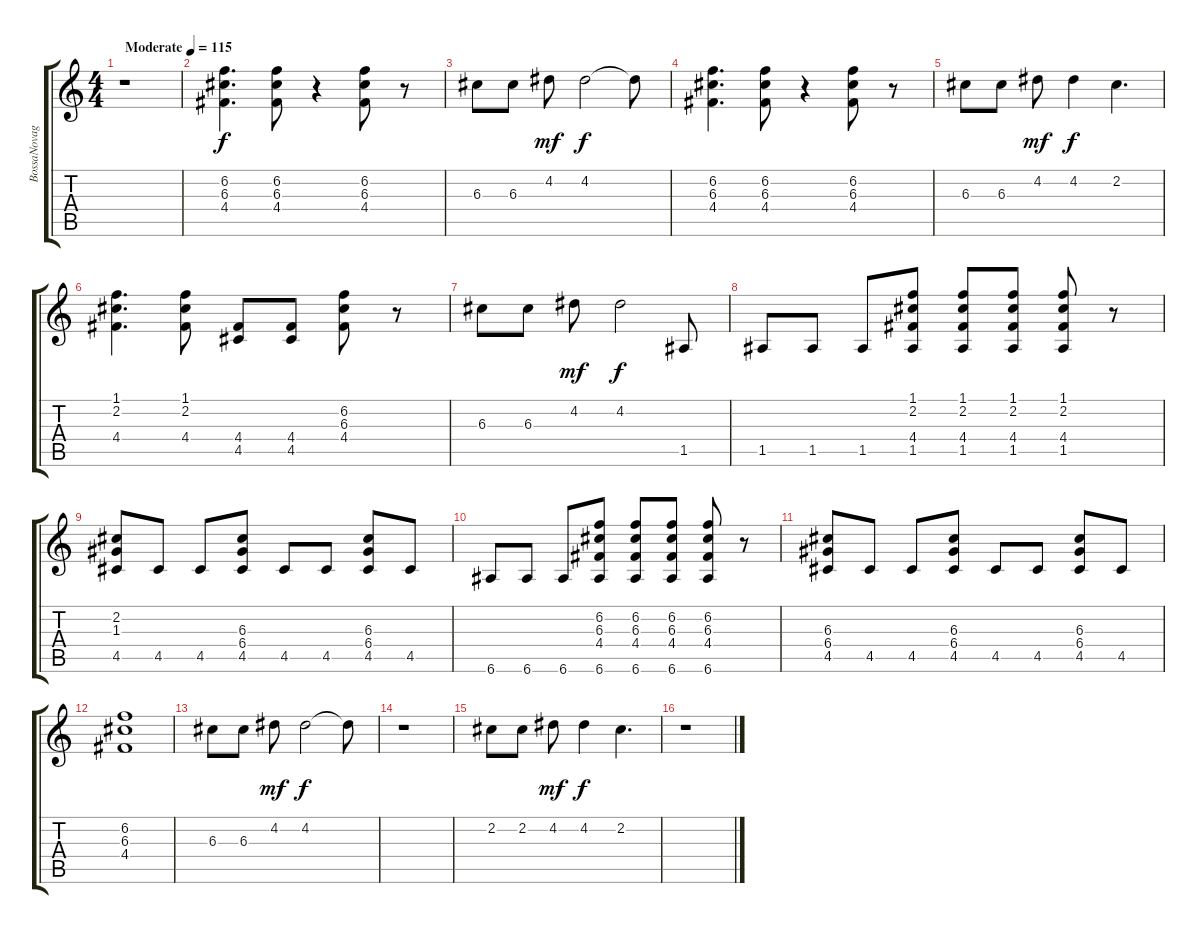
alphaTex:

\track ("BossaNovaguitar" "BossaNovag") {instrument acousticguitarsteel}
\staff {score tabs}
\tuning (E4 B3 G3 D3 A2 E2) {hide}
\ts (4 4)
\tempo (115 "Moderate")
\clef g2
\ks c
r.1{dy f instrument acousticguitarsteel} |
(6.2 6.3 4.4).4{d} (6.2 6.3 4.4).8 r.4 (6.2 6.3 4.4).8 r.8 |
6.3.8 6.3.8 4.2.8{dy mf} 4.2.2{dy f} 4.2{t}.8 |
(6.2 6.3 4.4).4{d} (6.2 6.3 4.4).8 r.4 (6.2 6.3 4.4).8 r.8 |
6.3.8 6.3.8 4.2.8{dy mf} 4.2.4{dy f} 2.2.4{d} |
(1.1 2.2 4.4).4{d} (1.1 2.2 4.4).8 (4.4 4.5).8 (4.4 4.5).8 (6.2 6.3 4.4).8 r.8 |
6.3.8 6.3.8 4.2.8{dy mf} 4.2.2{dy f} 1.5.8 |
1.5.8 1.5.8 1.5.8 (1.1 2.2 4.4 1.5).8 (1.1 2.2 4.4 1.5).8 (1.1 2.2 4.4 1.5).8 (1.1 2.2 4.4 1.5).8 r.8 |
(2.2 1.3 4.5).8 4.5.8 4.5.8 (6.3 6.4 4.5).8 4.5.8 4.5.8 (6.3 6.4 4.5).8 4.5.8 |
6.6.8 6.6.8 6.6.8 (6.2 6.3 4.4 6.6).8 (6.2 6.3 4.4 6.6).8 (6.2 6.3 4.4 6.6).8 (6.2 6.3 4.4 6.6).8 r.8 |
(6.3 6.4 4.5).8 4.5.8 4.5.8 (6.3 6.4 4.5).8 4.5.8 4.5.8 (6.3 6.4 4.5).8 4.5.8 |
(6.2 6.3 4.4).1 |
6.3.8 6.3.8 4.2.8{dy mf} 4.2.2{dy f} 4.2{t}.8 |
r.1 |
2.2.8 2.2.8 4.2.8{dy mf} 4.2.4{dy f} 2.2.4{d} |
r.1
